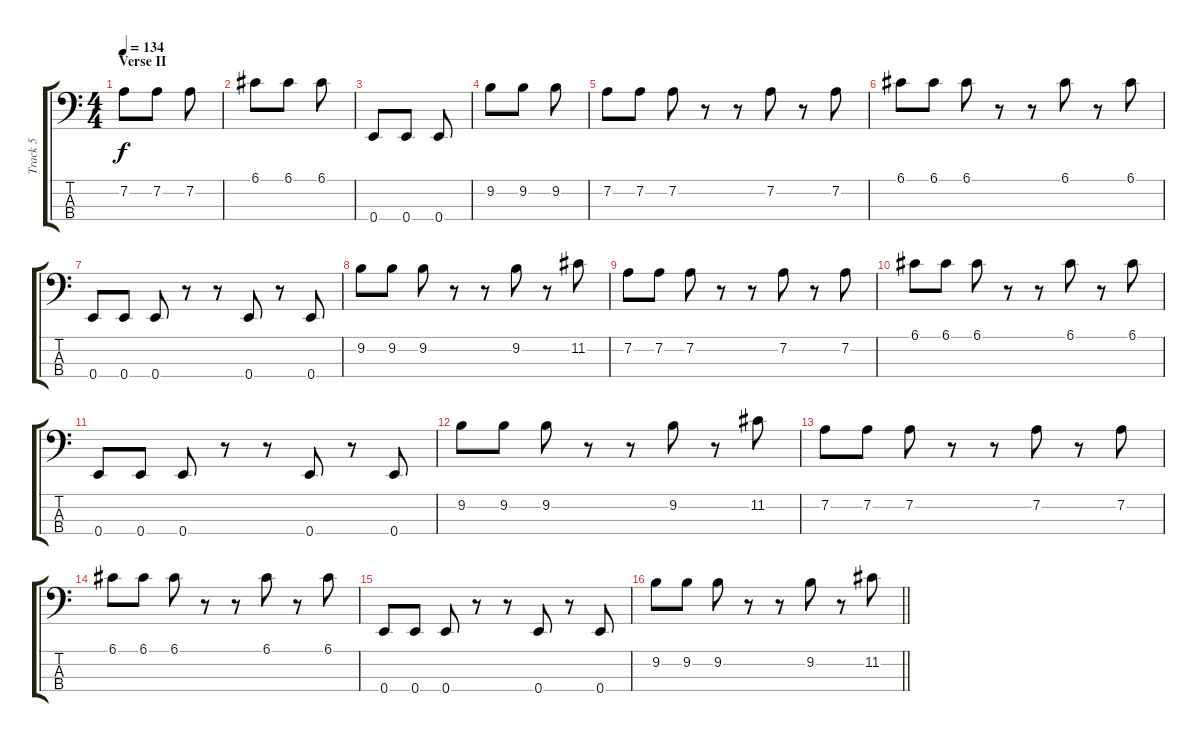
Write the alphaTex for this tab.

\track ("Track 5" "Track 5") {instrument electricbasspick}
\staff {score tabs}
\tuning (G2 D2 A1 E1) {hide}
\ts (4 4)
\section ("" "Verse II")
\tempo 134
\clef f4
\ks c
7.2.8{dy f} 7.2.8 7.2.8 |
6.1.8 6.1.8 6.1.8 |
0.4.8 0.4.8 0.4.8 |
9.2.8 9.2.8 9.2.8 |
7.2.8 7.2.8 7.2.8 r.8 r.8 7.2.8 r.8 7.2.8 |
6.1.8 6.1.8 6.1.8 r.8 r.8 6.1.8 r.8 6.1.8 |
0.4.8 0.4.8 0.4.8 r.8 r.8 0.4.8 r.8 0.4.8 |
9.2.8 9.2.8 9.2.8 r.8 r.8 9.2.8 r.8 11.2.8 |
7.2.8 7.2.8 7.2.8 r.8 r.8 7.2.8 r.8 7.2.8 |
6.1.8 6.1.8 6.1.8 r.8 r.8 6.1.8 r.8 6.1.8 |
0.4.8 0.4.8 0.4.8 r.8 r.8 0.4.8 r.8 0.4.8 |
9.2.8 9.2.8 9.2.8 r.8 r.8 9.2.8 r.8 11.2.8 |
7.2.8 7.2.8 7.2.8 r.8 r.8 7.2.8 r.8 7.2.8 |
6.1.8 6.1.8 6.1.8 r.8 r.8 6.1.8 r.8 6.1.8 |
0.4.8 0.4.8 0.4.8 r.8 r.8 0.4.8 r.8 0.4.8 |
\barLineRight lightlight
9.2.8 9.2.8 9.2.8 r.8 r.8 9.2.8 r.8 11.2.8
